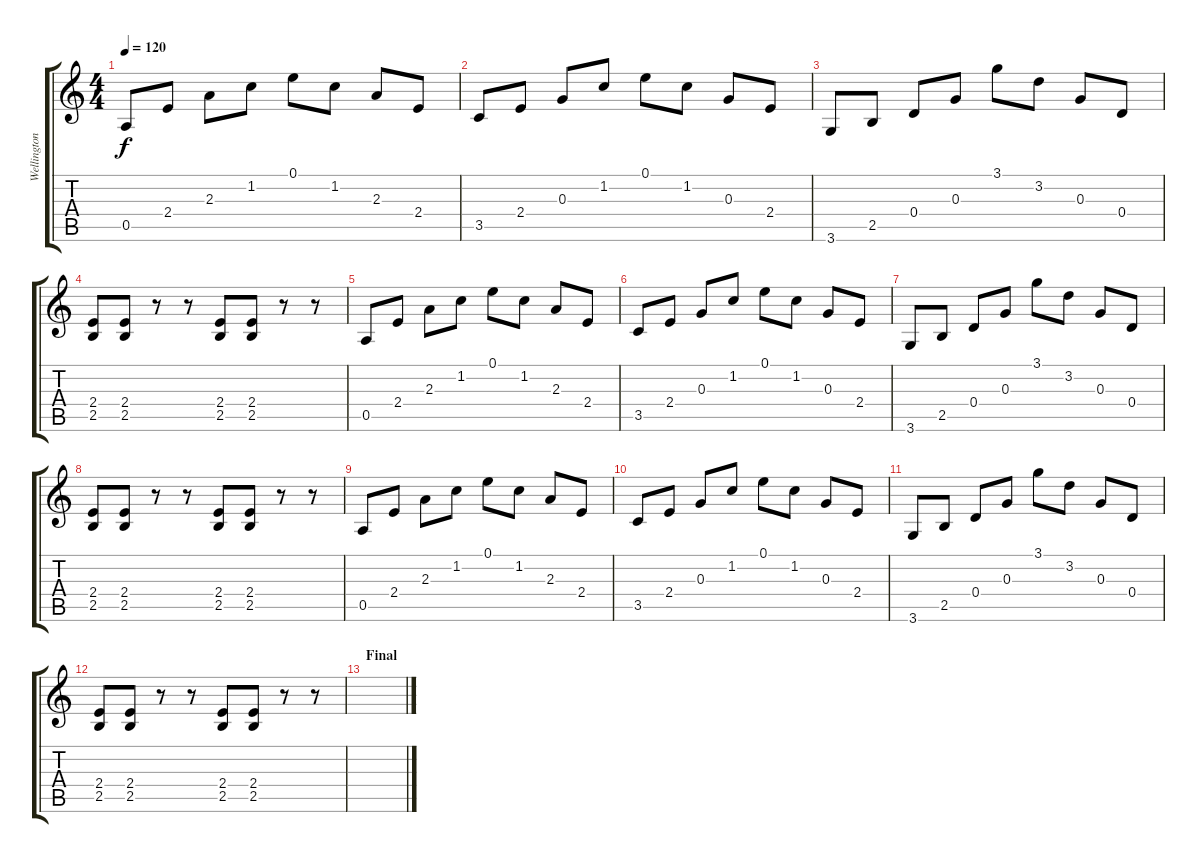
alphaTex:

\track ("Wellington 2" "Wellington") {instrument overdrivenguitar}
\staff {score tabs}
\tuning (E4 B3 G3 D3 A2 E2) {hide}
\ts (4 4)
\tempo 120
\clef g2
\ks c
0.5.8{dy f} 2.4.8 2.3.8 1.2.8 0.1.8 1.2.8 2.3.8 2.4.8 |
3.5.8 2.4.8 0.3.8 1.2.8 0.1.8 1.2.8 0.3.8 2.4.8 |
3.6.8 2.5.8 0.4.8 0.3.8 3.1.8 3.2.8 0.3.8 0.4.8 |
(2.4 2.5).8 (2.4 2.5).8 r.8 r.8 (2.4 2.5).8 (2.4 2.5).8 r.8 r.8 |
0.5.8 2.4.8 2.3.8 1.2.8 0.1.8 1.2.8 2.3.8 2.4.8 |
3.5.8 2.4.8 0.3.8 1.2.8 0.1.8 1.2.8 0.3.8 2.4.8 |
3.6.8 2.5.8 0.4.8 0.3.8 3.1.8 3.2.8 0.3.8 0.4.8 |
(2.4 2.5).8 (2.4 2.5).8 r.8 r.8 (2.4 2.5).8 (2.4 2.5).8 r.8 r.8 |
0.5.8 2.4.8 2.3.8 1.2.8 0.1.8 1.2.8 2.3.8 2.4.8 |
3.5.8 2.4.8 0.3.8 1.2.8 0.1.8 1.2.8 0.3.8 2.4.8 |
3.6.8 2.5.8 0.4.8 0.3.8 3.1.8 3.2.8 0.3.8 0.4.8 |
(2.4 2.5).8 (2.4 2.5).8 r.8 r.8 (2.4 2.5).8 (2.4 2.5).8 r.8 r.8 |
\section ("" "Final")
